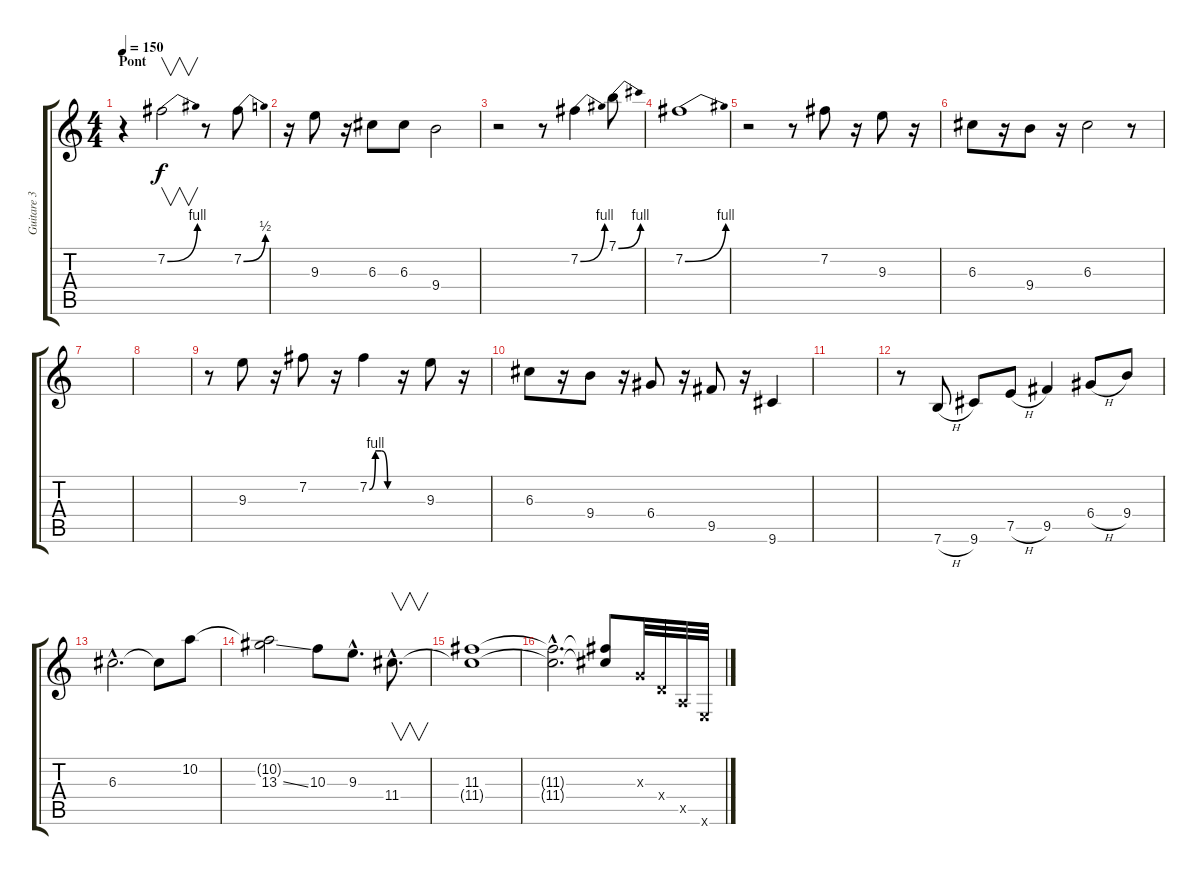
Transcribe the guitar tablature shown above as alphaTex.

\track ("Guitare 3" "Guitare 3") {instrument overdrivenguitar}
\staff {score tabs}
\tuning (E4 B3 G3 D3 A2 E2) {hide}
\ts (4 4)
\section ("" "Pont")
\tempo 150
\clef g2
\ks c
r.4{dy f} 7.2{be (bend 0 0 60 4)}.2{v} r.8 7.2{be (bend 0 0 60 2)}.8 |
r.16 9.3.8 r.16 6.3.8 6.3.8 9.4.2 |
r.2 r.8 7.2{be (bend 0 0 60 4)}.4 7.1{be (bend 0 0 60 4)}.8 |
7.2{be (bend 0 0 60 4)}.1 |
r.2 r.8 7.2.8 r.16 9.3.8 r.16 |
6.3.8 r.16 9.4.8 r.16 6.3.2 r.8 |
|
|
r.8 9.3.8 r.16 7.2.8 r.16 7.2{be (custom 0 0 15 4 30 4 45 0 60 0)}.4 r.16 9.3.8 r.16 |
6.3.8 r.16 9.4.8 r.16 6.4.8 r.16 9.5.8 r.16 9.6.4 |
|
r.8 7.6{h}.8 9.6.8 7.5{h}.8 9.5.4 6.4{h}.8 9.4.8 |
6.3{hac}.2{d} 6.3{t}.8 10.2.8 |
(10.2{t} 13.3{ss}).2 10.3.8 9.3{hac}.8{d} 11.4{hac}.8{v d} |
(11.3 11.4{t}).1 |
(11.3{hac t} 11.4{hac t}).2{d} (11.3{t} 11.4{t}).8 0.3{x}.32 0.4{x}.32 0.5{x}.32 0.6{x}.32
